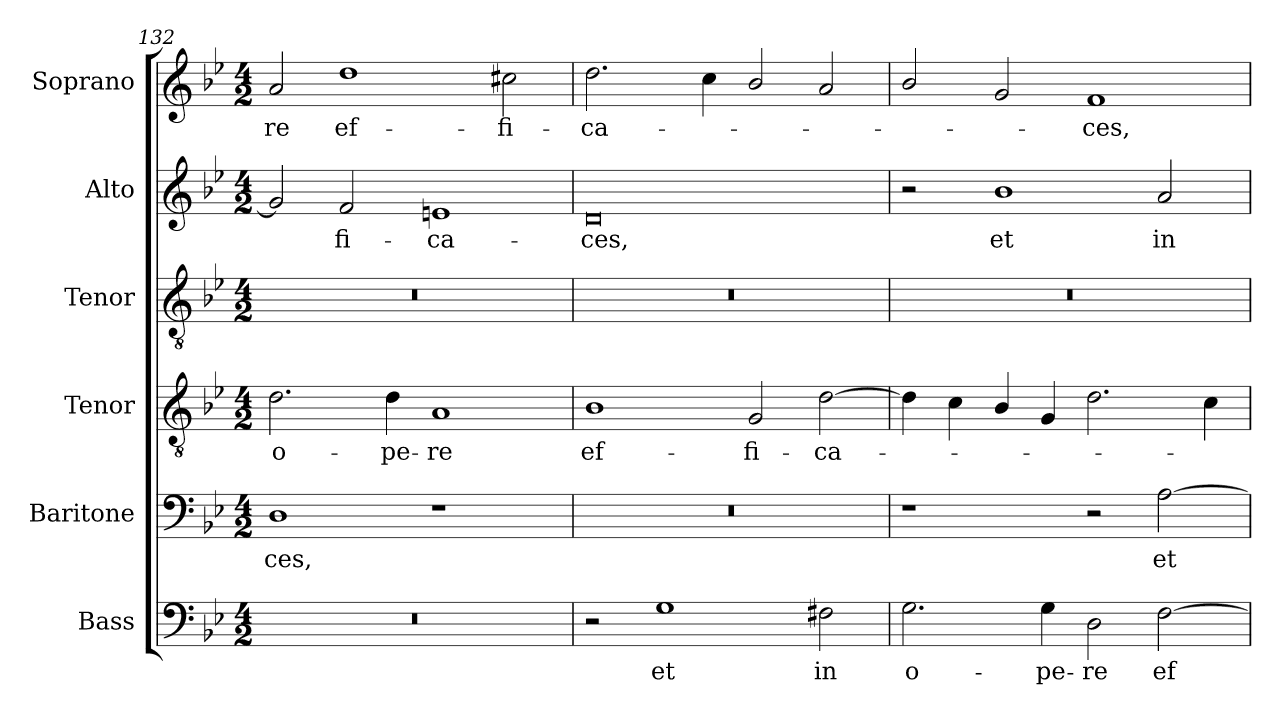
**kern	**text	**kern	**text	**kern	**text	**kern	**kern	**text	**kern	**text
*part6	*part6	*part5	*part5	*part4	*part4	*part3	*part2	*part2	*part1	*part1
*staff6	*staff6	*staff5	*staff5	*staff4	*staff4	*staff3	*staff2	*staff2	*staff1	*staff1
*I"Bass	*	*I"Baritone	*	*I"Tenor	*	*I"Tenor	*I"Alto	*	*I"Soprano	*
*I'B.	*	*I'Bar.	*	*I'T2.	*	*I'T1.	*I'A.	*	*I'S.	*
*clefF4	*	*clefF4	*	*clefGv2	*	*clefGv2	*clefG2	*	*clefG2	*
*	*	*	*	*ITrd7c12	*	*	*	*	*	*
*k[b-e-]	*	*k[b-e-]	*	*k[b-e-]	*	*k[b-e-]	*k[b-e-]	*	*k[b-e-]	*
*B-:	*	*B-:	*	*B-:	*	*B-:	*B-:	*	*B-:	*
*M4/2	*	*M4/2	*	*M4/2	*	*M4/2	*M4/2	*	*M4/2	*
=132	=132	=132	=132	=132	=132	=132	=132	=132	=132	=132
!LO:N:vis=1	!	!	!	!	!	!	!	!	!	!
!	!	!	!LO:LY:b:color=#000000	!	!	!	!	!	!	!
!	!	!	!	!	!LO:LY:b:color=#000000	!LO:N:vis=1	!	!	!	!
!	!	!	!	!	!	!	!	!	!	!LO:LY:b:color=#000000
0r	.	1Di	-ces,	2.Di\	o-	0r	2gi/]	.	2ai/	-re
!	!	!	!	!	!	!	!	!LO:LY:b:color=#000000	!	!
!	!	!	!	!	!	!	!	!	!	!LO:LY:b:color=#000000
.	.	.	.	.	.	.	2fi/	-fi-	1ddi	ef-
!	!	!	!	!	!LO:LY:b:color=#000000	!	!	!	!	!
.	.	.	.	4Di\	-pe-	.	.	.	.	.
!	!	!	!	!	!LO:LY:b:color=#000000	!	!	!	!	!
!	!	!	!	!	!	!	!	!LO:LY:b:color=#000000	!	!
.	.	1r	.	1AAi	-re	.	1eni	-ca-	.	.
!	!	!	!	!	!	!	!	!	!	!LO:LY:b:color=#000000
.	.	.	.	.	.	.	.	.	2cc#Xi\	-fi-
=133	=133	=133	=133	=133	=133	=133	=133	=133	=133	=133
!	!	!LO:N:vis=1	!	!	!	!	!	!	!	!
!	!	!	!	!	!LO:LY:b:color=#000000	!LO:N:vis=1	!	!	!	!
!	!	!	!	!	!	!	!	!LO:LY:b:color=#000000	!	!
!	!	!	!	!	!	!	!	!	!	!LO:LY:b:color=#000000
2r	.	0r	.	1BB-i	ef-	0r	0di	-ces,	2.ddi\	-ca-
!	!LO:LY:b:color=#000000	!	!	!	!	!	!	!	!	!
1Gi	et	.	.	.	.	.	.	.	.	.
.	.	.	.	.	.	.	.	.	4cci\	.
!	!	!	!	!	!LO:LY:b:color=#000000	!	!	!	!	!
.	.	.	.	2GGi/	-fi-	.	.	.	2b-i/	.
!	!LO:LY:b:color=#000000	!	!	!	!	!	!	!	!	!
!	!	!	!	!	!LO:LY:b:color=#000000	!	!	!	!	!
2F#Xi\	in	.	.	[2Di\	-ca-	.	.	.	2ai/	.
=134	=134	=134	=134	=134	=134	=134	=134	=134	=134	=134
!	!LO:LY:b:color=#000000	!	!	!	!	!LO:N:vis=1	!	!	!	!
2.Gi\	o-	1r	.	4Di\]	.	0r	2r	.	2b-i/	.
.	.	.	.	4Ci\	.	.	.	.	.	.
!	!	!	!	!	!	!	!	!LO:LY:b:color=#000000	!	!
.	.	.	.	4BB-i/	.	.	1b-i	et	2gi/	.
!	!LO:LY:b:color=#000000	!	!	!	!	!	!	!	!	!
4Gi\	-pe-	.	.	4GGi/	.	.	.	.	.	.
!	!LO:LY:b:color=#000000	!	!	!	!	!	!	!	!	!
!	!	!	!	!	!	!	!	!	!	!LO:LY:b:color=#000000
2Di\	-re	2r	.	2.Di\	.	.	.	.	1fi	-ces,
!	!LO:LY:b:color=#000000	!	!	!	!	!	!	!	!	!
!	!	!	!LO:LY:b:color=#000000	!	!	!	!	!	!	!
!	!	!	!	!	!	!	!	!LO:LY:b:color=#000000	!	!
[2Fi\	ef-	[2Ai\	et	.	.	.	2ai/	in	.	.
.	.	.	.	4Ci\	.	.	.	.	.	.
=	=	=	=	=	=	=	=	=	=	=
*-	*-	*-	*-	*-	*-	*-	*-	*-	*-	*-
